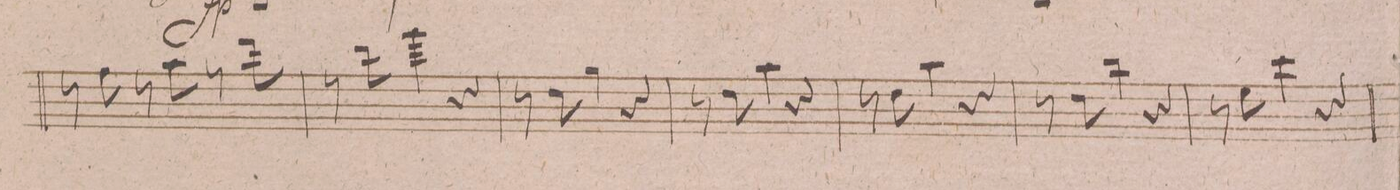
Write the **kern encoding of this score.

**kern	**dynam
*I"Violino 1mo	*
*clefG2	*
*k[f#]	*
*met(c)	*
*M3/4	*
8r	.
8ff#\	.
8r	.
8aa\	.
8r	.
8ddd\	.
=101	=101
8r	.
8bb\	.
4ggg\	.
4r	.
=102	=102
8r	.
8dd\	.
4gg\	.
4r	.
=103	=103
8r	.
8dd\	.
4aa\	.
4r	.
=104	=104
8r	.
8dd\	.
4aa\	.
4r	.
=105	=105
8r	.
8dd\	.
4bb\	.
4r	.
=106	=106
8r	.
8ee\	.
4ccc\	.
4r	.
=107	=107
*-	*-
